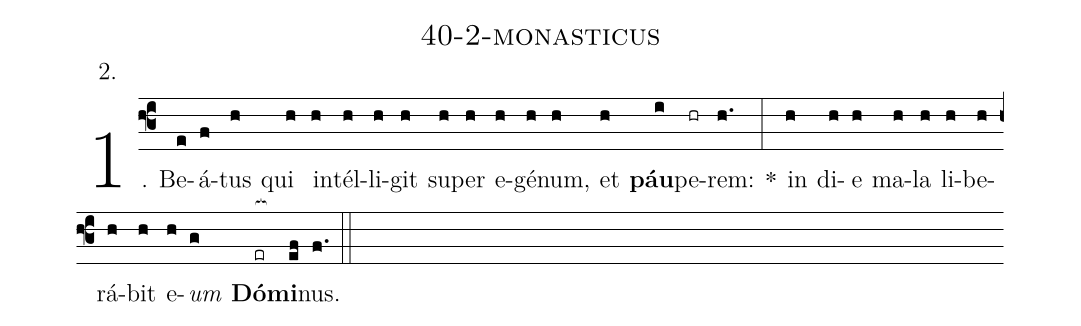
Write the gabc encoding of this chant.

name: 40-2-monasticus;
annotation: 2.;
%%
(f3)1. Be(e)á(f)tus(h) qui(h) in(h)tél(h)li(h)git(h) su(h)per(h) e(h)gé(h)num,(h) et(h) <b>páu</b>(i)pe(hr)rem:(h.) *(:) in(h) di(h)e(h) ma(h)la(h) li(h)be(h)rá(h)bit(h) e(h)<i>um</i>(g) <b>Dó</b>(er[ocb:1{])<b>mi</b>(ef[ocb:0}])nus.(f.) (::)
